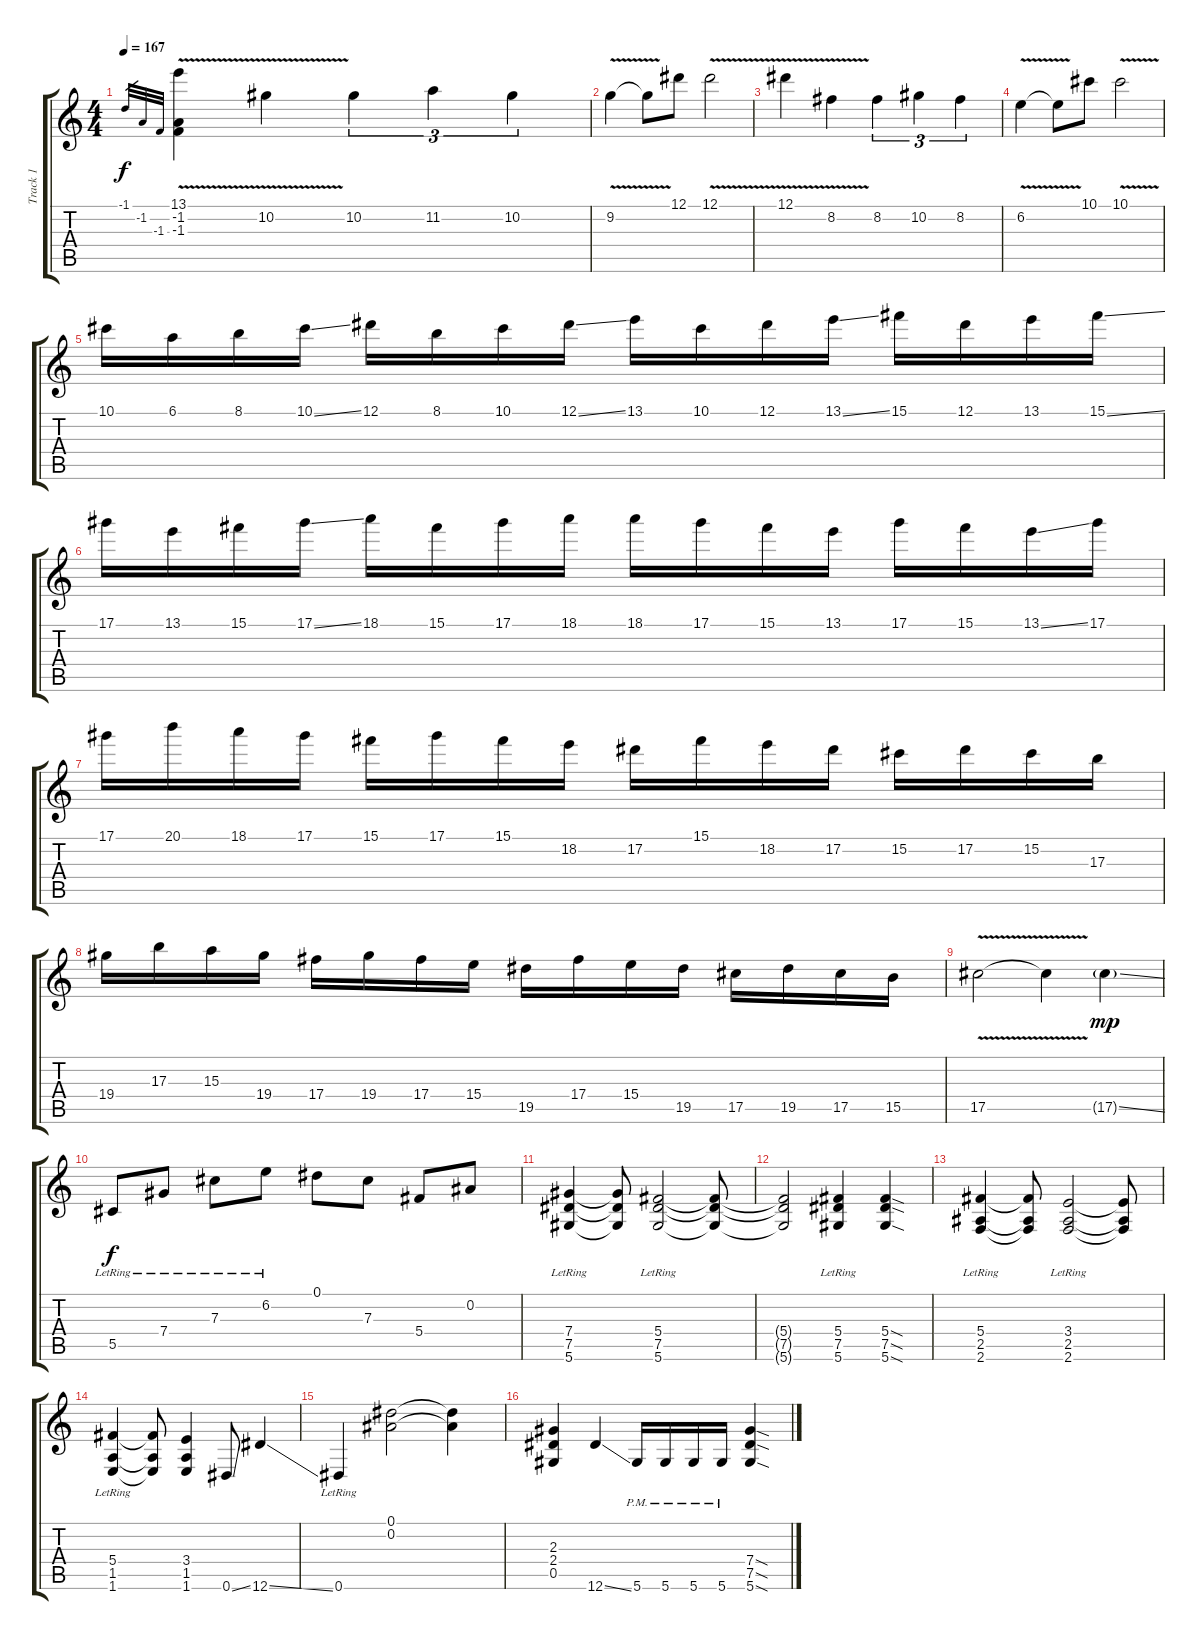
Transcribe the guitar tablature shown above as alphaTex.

\track ("Track 1" "Track 1") {instrument distortionguitar}
\staff {score tabs}
\tuning (Eb4 Bb3 Gb3 Db3 Ab2 Eb2) {hide}
\ts (4 4)
\tempo 167
\clef g2
\ks c
-1.1.32{gr dy f instrument distortionguitar} -1.2.32{gr} -1.3.32{gr} (13.1{v} -1.2 -1.3).4 10.2{v}.4 10.2.4{tu (3 2)} 11.2.4{tu (3 2)} 10.2.4{tu (3 2)} |
9.2{v}.4 9.2{t}.8 12.1.8 12.1{v}.2 |
12.1{v}.4 8.2{v}.4 8.2.4{tu (3 2)} 10.2.4{tu (3 2)} 8.2.4{tu (3 2)} |
6.2{v}.4 6.2{t}.8 10.1.8 10.1{v}.2 |
10.1.16 6.1.16 8.1.16 10.1{ss}.16 12.1.16 8.1.16 10.1.16 12.1{ss}.16 13.1.16 10.1.16 12.1.16 13.1{ss}.16 15.1.16 12.1.16 13.1.16 15.1{ss}.16 |
17.1.16 13.1.16 15.1.16 17.1{ss}.16 18.1.16 15.1.16 17.1.16 18.1.16 18.1.16 17.1.16 15.1.16 13.1.16 17.1.16 15.1.16 13.1{ss}.16 17.1.16 |
17.1.16 20.1.16 18.1.16 17.1.16 15.1.16 17.1.16 15.1.16 18.2.16 17.2.16 15.1.16 18.2.16 17.2.16 15.2.16 17.2.16 15.2.16 17.3.16 |
19.4.16 17.3.16 15.3.16 19.4.16 17.4.16 19.4.16 17.4.16 15.4.16 19.5.16 17.4.16 15.4.16 19.5.16 17.5.16 19.5.16 17.5.16 15.5.16 |
17.5{v}.2 17.5{t}.4 17.5{ss g}.4{dy mp} |
5.5{lr}.8{dy f} 7.4{lr}.8 7.3{lr}.8 6.2{lr}.8 0.1.8 7.3.8 5.4.8 0.2.8 |
(7.4{lr} 7.5{lr} 5.6{lr}).4 (7.4{t} 7.5{t} 5.6{t}).8 (5.4 7.5{lr} 5.6{lr}).2 (5.4{t} 7.5{t} 5.6{t}).8 |
(5.4{t} 7.5{t} 5.6{t}).2 (5.4{lr} 7.5{lr} 5.6{lr}).4 (5.4{sod} 7.5{sod} 5.6{sod}).4 |
(5.4{lr} 2.5{lr} 2.6{lr}).4 (5.4{t} 2.5{t} 2.6{t}).8 (3.4{lr} 2.5{lr} 2.6{lr}).2 (3.4{t} 2.5{t} 2.6{t}).8 |
(5.4{lr} 1.5{lr} 1.6{lr}).4 (5.4{t} 1.5{t} 1.6{t}).8 (3.4 1.5 1.6).4 0.6{ss}.8 12.6{ss}.4 |
0.6{lr}.4 (0.1 0.2).2 (0.1{t} 0.2{t}).4 |
(2.3 2.4 0.5).4 12.6{ss}.4 5.6{pm}.16 5.6{pm}.16 5.6{pm}.16 5.6{pm}.16 (7.4{sod} 7.5{sod} 5.6{sod}).4
